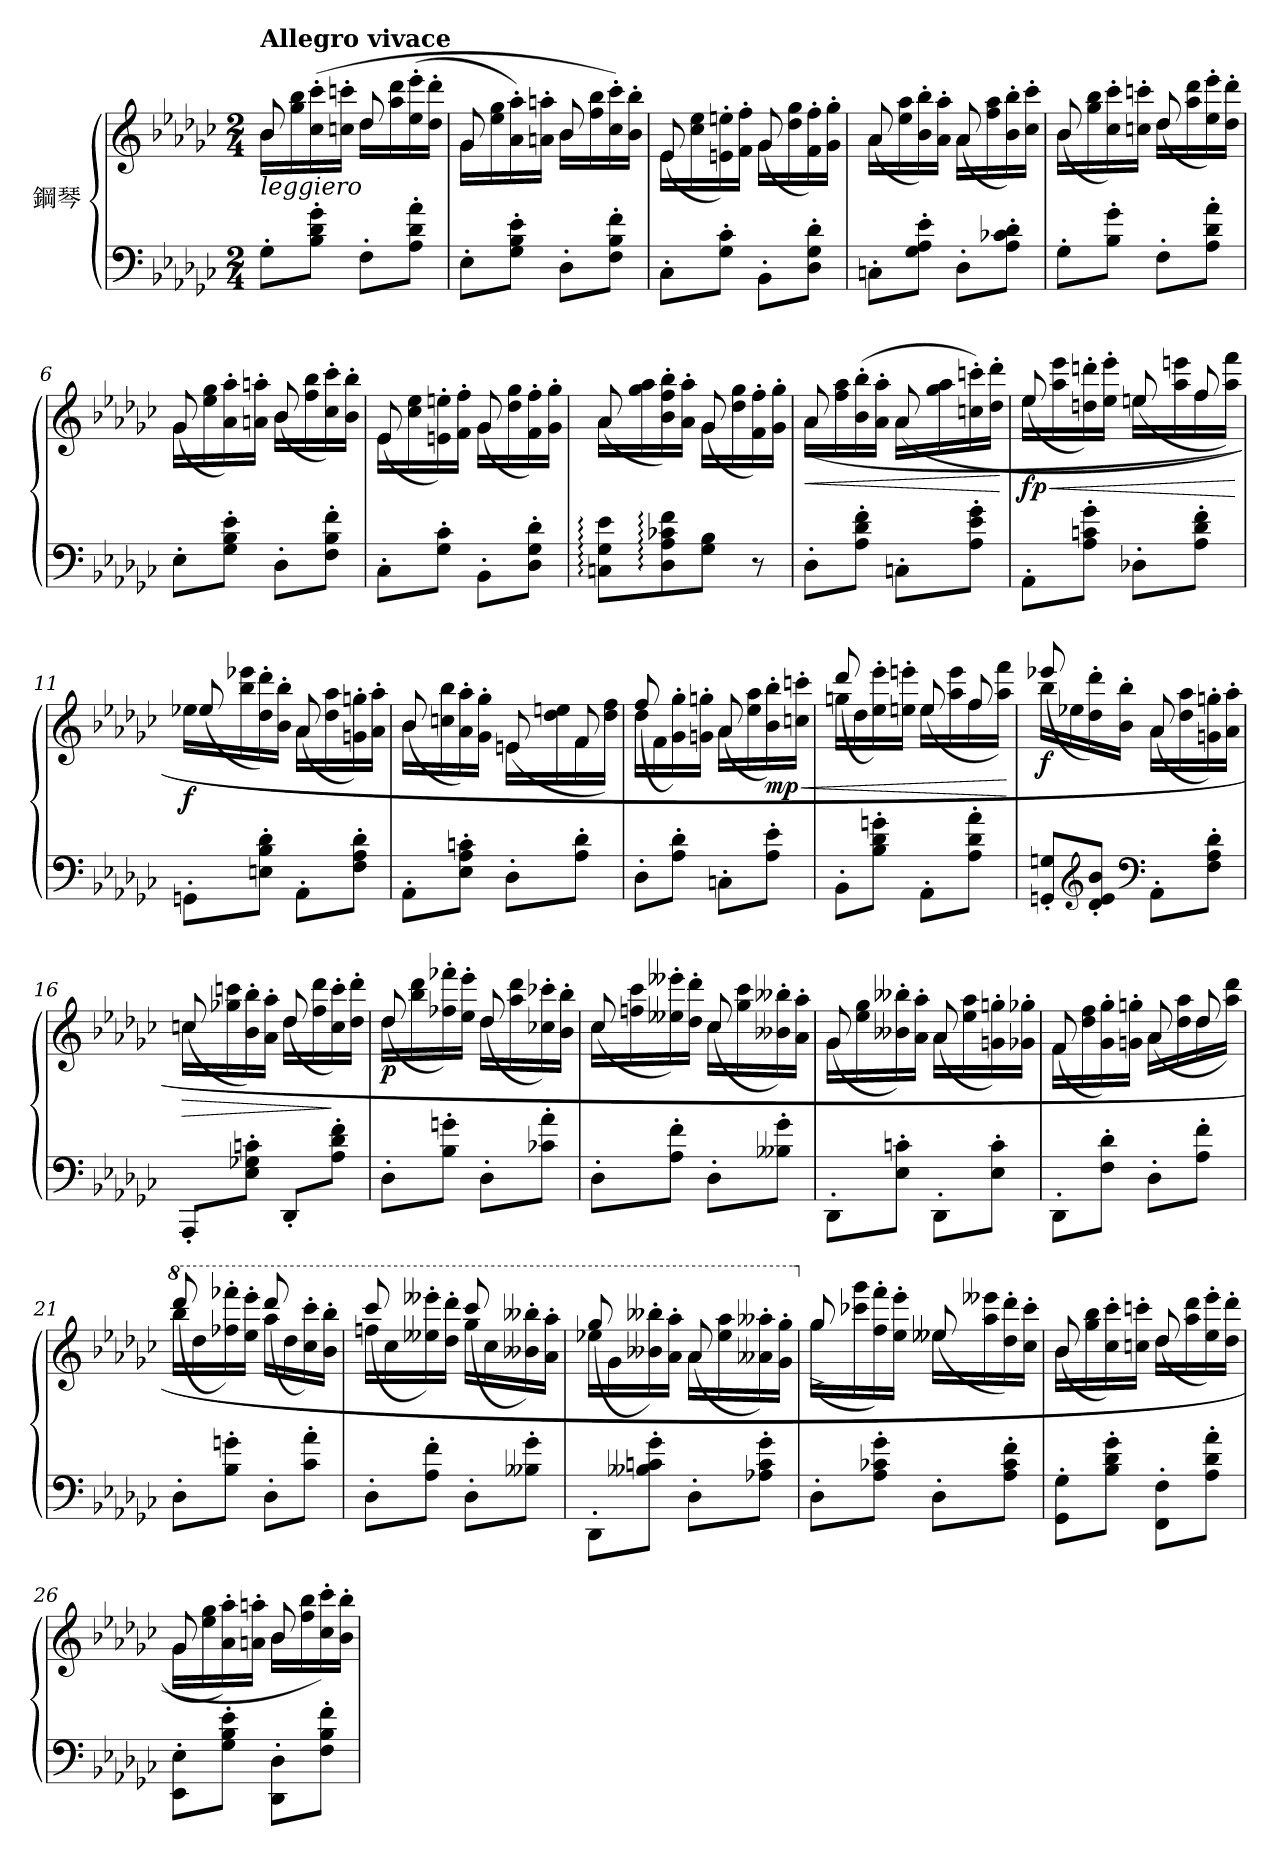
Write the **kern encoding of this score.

**kern	**kern	**dynam
*part1	*part1	*part1
*staff2	*staff1	*staff1/2
*I"鋼琴	*	*
*clefF4	*clefG2	*
*k[b-e-a-d-g-c-]	*k[b-e-a-d-g-c-]	*
*M2/4	*M2/4	*
*MM112	*MM112	*
=1	=1	=1
*	*^	*
!	!LO:TX:a:B:t=Allegro vivace	!	!
!	!LO:TX:b:i:t=leggiero	!	!
8G-'\L	16b-\LL	(>8b-/	.
.	16gg-\ 16bb-\	.	.
8B-\' 8d-\' 8g-\'J	(16cc-\' 16ccc-\'	8ryy	.
.	16ccn\' 16cccn\'JJ	.	.
8F'\L	16dd-\LL	(>8dd-/	.
.	16aa-\ 16ddd-\	.	.
8A-\' 8d-\' 8a-\'J	(16ee-\' 16eee-\'	8ryy	.
.	16dd-\' 16ddd-\'JJ	.	.
=2	=2	=2	=2
8E-'\L	16g-\LL	(>8g-/	.
.	16ee-\ 16gg-\	.	.
8G-\' 8B-\' 8e-\'J	16a-\' 16aa-\')	8ryy	.
.	16an\' 16aan\'JJ	.	.
8D-'\L	16b-\LL	(>8b-/	.
.	16ff\ 16bb-\	.	.
8F\' 8B-\' 8f\'J	16cc-\' 16ccc-\')	8ryy	.
.	16b-\' 16bb-\'JJ	.	.
=3	=3	=3	=3
8C-'\L	16e-\LL	(>8e-/	.
.	16cc-\ 16ee-\	.	.
8G-\' 8c-\'J	16en\' 16een\')	8ryy	.
.	16f\' 16ff\'JJ	.	.
8BB-'\L	16g-\LL	(>8g-/	.
.	16dd-\ 16gg-\	.	.
8D-\' 8G-\' 8d-\'J	16f\' 16ff\')	8ryy	.
.	16g-\' 16gg-\'JJ	.	.
=4	=4	=4	=4
8Cn'\L	16a-\LL	(>8a-/	.
.	16ee-\ 16aa-\	.	.
8G-\' 8A-\' 8e-\'J	16b-\' 16bb-\')	8ryy	.
.	16a-\' 16aa-\'JJ	.	.
8D-'\L	16a-\LL	(>8a-/	.
.	16ff\ 16aa-\	.	.
8A-\' 8c-X\' 8d-\'J	16b-\' 16bb-\')	8ryy	.
.	16cc-\' 16ccc-\'JJ	.	.
!!LO:LB:g=z	!!
=5	=5	=5	=5
8G-'\L	16b-\LL	(>8b-/	.
.	16gg-\ 16bb-\	.	.
8B-\' 8g-\'J	16cc-\' 16ccc-\')	8ryy	.
.	16ccn\' 16cccn\'JJ	.	.
8F'\L	16dd-\LL	(>8dd-/	.
.	16aa-\ 16ddd-\	.	.
8A-\' 8d-\' 8a-\'J	16ee-\' 16eee-\')	8ryy	.
.	16dd-\' 16ddd-\'JJ	.	.
=6	=6	=6	=6
8E-'\L	16g-\LL	(>8g-/	.
.	16ee-\ 16gg-\	.	.
8G-\' 8B-\' 8e-\'J	16a-\' 16aa-\')	8ryy	.
.	16an\' 16aan\'JJ	.	.
8D-'\L	16b-\LL	(>8b-/	.
.	16ff\ 16bb-\	.	.
8F\' 8B-\' 8f\'J	16cc-\' 16ccc-\')	8ryy	.
.	16b-\' 16bb-\'JJ	.	.
=7	=7	=7	=7
8C-'\L	16e-\LL	(>8e-/	.
.	16cc-\ 16ee-\	.	.
8G-\' 8c-\'J	16en\' 16een\')	8ryy	.
.	16f\' 16ff\'JJ	.	.
8BB-'\L	16g-\LL	(>8g-/	.
.	16dd-\ 16gg-\	.	.
8D-\' 8G-\' 8d-\'J	16f\' 16ff\')	8ryy	.
.	16g-\' 16gg-\'JJ	.	.
=8	=8	=8	=8
8Cn\: 8G-\: 8e-\:L	16a-\LL	(>8a-/	.
.	16gg-\ 16aa-\	.	.
8D-\: 8A-\: 8c-X\: 8f\:	16b-\' 16ff\' 16bb-\')	8ryy	.
.	16a-\' 16aa-\'JJ	.	.
8G-\ 8B-\J)	16g-\LL	(>8g-/	.
.	16dd-\ 16gg-\	.	.
8r	16f\' 16ff\')	8ryy	.
.	16g-\' 16gg-\'JJ	.	.
=9	=9	=9	=9
!	!	!	!LO:HP:b
8D-'\L	16a-\LL	(>8a-/	<
.	16ff\ 16aa-\	.	.
8A-\' 8d-\' 8f\'J	(16b-\' 16bb-\'	8ryy	.
.	16a-\' 16aa-\'JJ	.	.
8Cn'\L	16a-\LL	(>8a-/	.
.	16gg-\ 16aa-\	.	.
8A-\' 8e-\' 8g-\'J	16ccn\' 16cccn\')	8ryy	.
.	16dd-\' 16ddd-\'JJ	.	.
*	*v	*v	*
.	.	[
!!LO:LB:g=z
=10	=10	=10
!	!	!LO:HP:b
*	*^	*
!	!	!	!LO:DY:n=1:b
8AA-'\L	16ee-\LL	(>8ee-/	< fp
.	16aa-\ 16eee-\	.	.
8A-\' 8cn\' 8g-\'J	16ddn\' 16dddn\')	8ryy	.
.	16ee-\' 16eee-\'JJ	.	.
8D-X'\L	16een\LL	(>8ee/	.
.	16aa-\ 16eeen\	.	.
8A-\' 8d-\' 8f\'J	16ff\	8ff/	.
.	16aa-\ 16fff\JJ)	.	.
*	*v	*v	*
.	.	[
=11	=11	=11
*	*^	*
!	!	!	!LO:DY:b
8GGn'\L	16ee-X\LL	(>8ee-/	f
.	16bb-\ 16eee-X\	.	.
8En\' 8B-\' 8d-\'J	16dd-\' 16ddd-\')	8ryy	.
.	16b-\' 16bb-\'JJ	.	.
8AA-'\L	16a-\LL	(>8a-/	.
.	16dd-\ 16aa-\	.	.
8F\' 8A-\' 8d-\'J	16gn\' 16ggn\')	8ryy	.
.	16a-\' 16aa-\'JJ	.	.
=12	=12	=12	=12
8AA-'\L	16b-\LL	(>8b-/	.
.	16ccn\ 16bb-\	.	.
8E-\' 8A-\' 8cn\'J	16a-\' 16aa-\')	8ryy	.
.	16g-\' 16gg-\'JJ	.	.
8D-'\L	16en\LL	(>8e/	.
.	16dd-\ 16een\	.	.
8A-\' 8d-\'J	16f\	8f/	.
.	16dd-\ 16ff\JJ)	.	.
=13	=13	=13	=13
8D-'\L	16dd-\LL	(>8ff/	.
.	16f\	.	.
8A-\' 8d-\'J	16g-\' 16gg-\')	8ryy	.
.	16gn\' 16ggn\'JJ	.	.
8Cn'\L	16a-\LL	(>8a-/	.
.	16ee-\ 16aa-\	.	.
!	!	!	!LO:HP:b
!	!	!	!LO:DY:n=1:b
8A-\' 8e-\'J	16b-\' 16bb-\')	8ryy	< mp
.	16ccn\' 16cccn\'JJ	.	.
!!LO:LB:g=z	!!
=14	=14	=14	=14
8BB-'\L	16ggn\LL	(>8ddd-/	.
.	16dd-\	.	.
8B-\' 8d-\' 8gn\'J	16ee-\' 16eee-\')	8ryy	.
.	16een\' 16eeen\'JJ	.	.
8AA-'\L	16ee\LL	(>8ee/	.
.	16aa-\ 16eee\	.	.
8A-\' 8d-\' 8a-\'J	16ff\	8ff/	.
.	16aa-\ 16fff\JJ)	.	.
*	*v	*v	*
.	.	[
=15	=15	=15
*	*^	*
!	!	!	!LO:DY:b
8GGn/' 8Gn/'L	16bb-\LL	(>8eee-X/	f
.	16ee-X\	.	.
*clefG2	*	*	*
8d-/' 8e-/' 8b-/'J	16dd-\' 16ddd-\')	8ryy	.
.	16b-\' 16bb-\'JJ	.	.
*clefF4	*	*	*
8AA-'\L	16a-\LL	(>8a-/	.
.	16dd-\ 16aa-\	.	.
8F\' 8A-\' 8d-\'J	16gn\' 16ggn\')	8ryy	.
.	16a-\' 16aa-\'JJ	.	.
=16	=16	=16	=16
!	!	!	!LO:HP:b
8AAA-'/L	16ccn\LL	(>8cc/	>
.	16gg-X\ 16cccn\	.	.
8E-\' 8G-X\' 8cn\'J	16b-\' 16bb-\')	8ryy	.
.	16a-\' 16aa-\'JJ	.	.
8DD-'/L	16dd-\LL	(>8dd-/	.
.	16ff\ 16ddd-\	.	.
8A-\' 8d-\' 8f\'J	16cc\' 16ccc\')	8ryy	]
.	16dd-\' 16ddd-\'JJ	.	.
=17	=17	=17	=17
!	!	!	!LO:DY:b
8D-'\L	16dd-\LL	(>8dd-/	p
.	16bb-\ 16ddd-\	.	.
8B-\' 8gn\'J	16ff-X\' 16fff-X\')	8ryy	.
.	16ee-\' 16eee-\'JJ	.	.
8D-'\L	16dd-\LL	(>8dd-/	.
.	16aa-\ 16ddd-\	.	.
8c-X\' 8a-\'J	16cc-X\' 16ccc-X\')	8ryy	.
.	16b-\' 16bb-\'JJ	.	.
!!LO:LB:g=z	!!
=18	=18	=18	=18
8D-'\L	16cc-\LL	(>8cc-/	.
.	16ffn\ 16ccc-\	.	.
8A-\' 8f\'J	16ee--X\' 16eee--X\')	8ryy	.
.	16dd-\' 16ddd-\'JJ	.	.
8D-'\L	16cc-\LL	(>8cc-/	.
.	16gg-\ 16ccc-\	.	.
8B--X\' 8g-\'J	16b--X\' 16bb--X\')	8ryy	.
.	16a-\' 16aa-\'JJ	.	.
=19	=19	=19	=19
8DD-'\L	16g-\LL	(>8g-/	.
.	16ee-\ 16gg-\	.	.
8E-\' 8cn\'J	16b--X\' 16bb--X\')	8ryy	.
.	16a-\' 16aa-\'JJ	.	.
8DD-'\L	16a-\LL	(>8a-/	.
.	16ee-\ 16aa-\	.	.
8E-\' 8c\'J	16gn\' 16ggn\')	8ryy	.
.	16g-X\' 16gg-X\'JJ	.	.
=20	=20	=20	=20
8DD-'\L	16f\LL	(>8f/	.
.	16dd-\ 16ff\	.	.
8F\' 8d-\'J	16g-\' 16gg-\')	8ryy	.
.	16gn\' 16ggn\'JJ	.	.
8D-'\L	16a-\LL	(>8a-/	.
.	16dd-\ 16aa-\	.	.
8A-\' 8f\'J	16dd-\	8dd-/	.
.	16aa-\ 16ddd-\JJ)	.	.
=21	=21	=21	=21
*	*8va	*	*
8D-'\L	16bbb-\LL	(>8dddd-/	.
.	16ddd-\	.	.
8B-\' 8gn\'J	16fff-X\' 16ffff-X\')	8ryy	.
.	16eee-\' 16eeee-\'JJ	.	.
8D-'\L	16aaa-\LL	(>8dddd-/	.
.	16ddd-\	.	.
8c-\' 8a-\'J	16ccc-\' 16cccc-\')	8ryy	.
.	16bb-\' 16bbb-\'JJ	.	.
!!LO:LB:g=z	!!
=22	=22	=22	=22
8D-'\L	16fffn\LL	(>8cccc-/	.
.	16ccc-\	.	.
8A-\' 8f\'J	16eee--X\' 16eeee--X\')	8ryy	.
.	16ddd-\' 16dddd-\'JJ	.	.
8D-'\L	16ggg-\LL	(>8cccc-/	.
.	16ccc-\	.	.
8B--X\' 8g-\'J	16bb--X\' 16bbb--X\')	8ryy	.
.	16aa-\' 16aaa-\'JJ	.	.
=23	=23	=23	=23
8DD-'\L	16eee-X\LL	(>8ggg-/	.
.	16gg-\	.	.
8B--X\' 8cn\' 8g-\'J	16bb--X\' 16bbb--X\')	8ryy	.
.	16aa-\' 16aaa-\'JJ	.	.
8D-'\L	16aa-\LL	(>8aa-/	.
.	16eee-\ 16aaa-\	.	.
8A-X\' 8c\' 8g-\'J	16aa--X\' 16aaa--X\')	8ryy	.
.	16gg-\' 16ggg-\'JJ	.	.
=24	=24	=24	=24
*	*X8va	*	*
8D-'\L	16gg-\LL	(>8gg-^/	.
.	16ccc-X\ 16ggg-\	.	.
8A-\' 8c-X\' 8g-\'J	16ff\' 16fff\')	8ryy	.
.	16ee-\' 16eee-\'JJ	.	.
8D-'\L	16ee--X\LL	(>8ee--/	.
.	16aa-\ 16eee--X\	.	.
8A-\' 8c-\' 8f\'J	16dd-\' 16ddd-\')	8ryy	.
.	16cc-\' 16ccc-\'JJ	.	.
=25	=25	=25	=25
!	!	!	!LO:DY:b
8GG-\' 8G-\'L	16b-\LL	(>8b-/	other-dynamics
.	16gg-\ 16bb-\	.	.
8B-\' 8d-\' 8g-\'J	16cc-\' 16ccc-\')	8ryy	.
.	16ccn\' 16cccn\'JJ	.	.
8FF\' 8F\'L	16dd-\LL	(>8dd-/	.
.	16aa-\ 16ddd-\	.	.
8A-\' 8d-\' 8a-\'J	16ee-\' 16eee-\')	8ryy	.
.	16dd-\' 16ddd-\'JJ	.	.
!!LO:LB:g=z	!!
=26	=26	=26	=26
8EE-\' 8E-\'L	16g-\LL	8g-/	.
.	16ee-\ 16gg-\	.	.
8G-\' 8B-\' 8e-\'J	16a-\' 16aa-\')	8ryy	.
.	16an\' 16aan\'JJ	.	.
8DD-\' 8D-\'L	16b-\LL	8b-/	.
.	16ff\ 16bb-\	.	.
8F\' 8B-\' 8f\'J	16cc-\' 16ccc-\')	8ryy	.
.	16b-\' 16bb-\'JJ	.	.
*	*v	*v	*
=	=	=
*-	*-	*-
